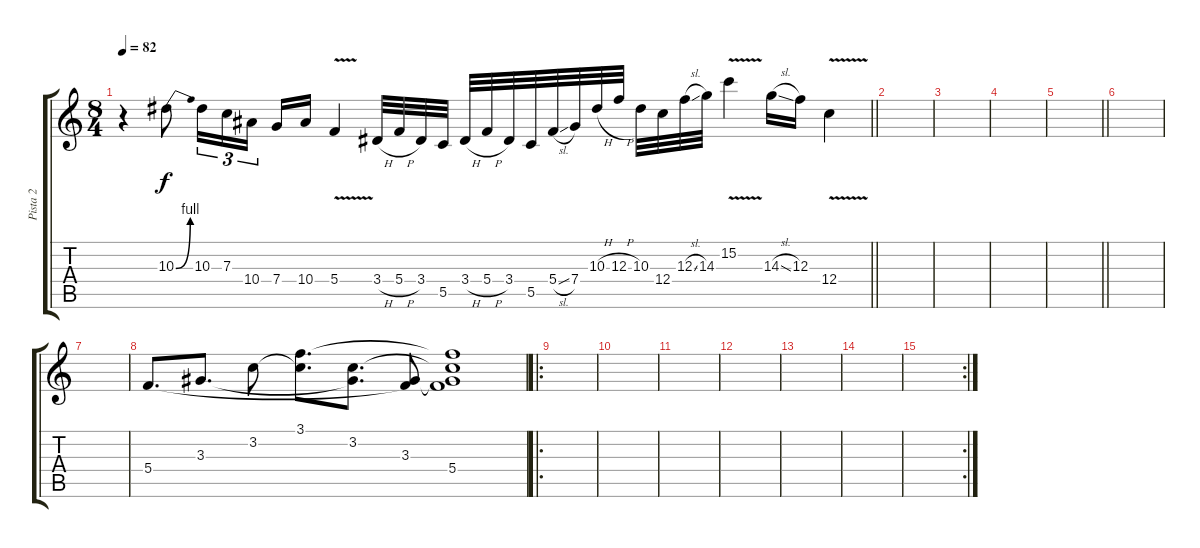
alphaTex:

\track ("Pista 2" "Pista 2") {instrument overdrivenguitar}
\staff {score tabs}
\tuning (D4 A3 F3 C3 G2 D2) {hide}
\ts (8 4)
\tempo 82
\clef g2
\barLineRight lightlight
\ks c
r.4{dy f} 10.3{be (bend 0 0 60 4)}.8 10.3.16{tu (3 2)} 7.3.16{tu (3 2)} 10.4.16{tu (3 2)} 7.4.16 10.4.16 5.4{v}.4 3.4{h}.32 5.4{h}.32 3.4.32 5.5.32 3.4{h}.32 5.4{h}.32 3.4.32 5.5.32 5.4{sl}.32 7.4.32 10.3{h}.32 12.3{h}.32 10.3.32 12.4.32 12.3{sl}.32 14.3.32 15.2{v}.4 14.3{sl}.16 12.3.16 12.4{v}.4 |
|
|
|
\barLineRight lightlight
|
|
|
5.4.8{d volume 16 instrument acousticguitarsteel} 3.3.8{d volume 16} 3.2.8{volume 16} (3.1 3.2{t}).8{d volume 16} (3.2 3.3{t}).8{d volume 16} (3.3 5.4{t}).8{volume 16} (3.1{t} 3.2{t} 3.3{t} 5.4).1{volume 16} |
\ro
|
|
|
|
|
|
\rc 2
